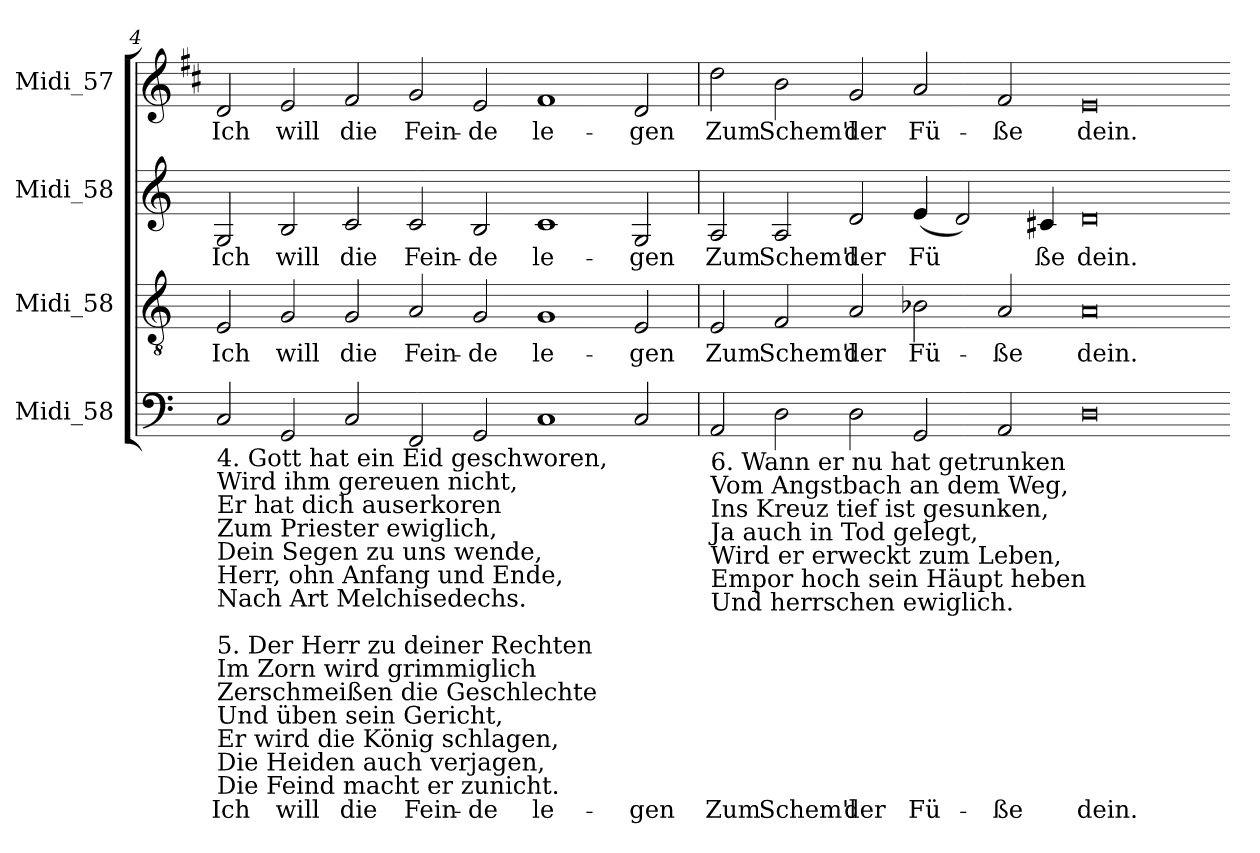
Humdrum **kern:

**kern	**text	**kern	**text	**kern	**text	**kern	**text
*part4	*part4	*part3	*part3	*part2	*part2	*part1	*part1
*staff4	*staff4	*staff3	*staff3	*staff2	*staff2	*staff1	*staff1
*I"Midi_58	*	*I"Midi_58	*	*I"Midi_58	*	*I"Midi_57	*
*clefF4	*	*clefGv2	*	*clefG2	*	*clefG2	*
*	*	*	*	*	*	*ITrd1c2	*
*k[]	*	*k[]	*	*k[]	*	*k[]	*
*C:	*	*C:	*	*C:	*	*C:	*
=4	=4	=4	=4	=4	=4	=4	=4
!LO:TX:b:t=4. Gott hat ein Eid geschworen,\nWird ihm gereuen nicht,\nEr hat dich auserkoren\nZum Priester ewiglich,\nDein Segen zu uns wende,\nHerr, ohn Anfang und Ende,\nNach Art Melchisedechs.\n\n5. Der Herr zu deiner Rechten\nIm Zorn wird grimmiglich\nZerschmeißen die Geschlechte\nUnd üben sein Gericht,\nEr wird die König schlagen,\nDie Heiden auch verjagen,\nDie Feind macht er zunicht.	!	!	!	!	!	!	!
!	!LO:LY:b	!	!LO:LY:b	!	!LO:LY:b	!	!LO:LY:b
2C	Ich	2E	Ich	2G	Ich	2c	Ich
!	!LO:LY:b	!	!LO:LY:b	!	!LO:LY:b	!	!LO:LY:b
2GG	will	2G	will	2B	will	2d	will
!	!LO:LY:b	!	!LO:LY:b	!	!LO:LY:b	!	!LO:LY:b
2C	die	2G	die	2c	die	2e	die
!	!LO:LY:b	!	!LO:LY:b	!	!LO:LY:b	!	!LO:LY:b
2FF	Fein-	2A	Fein-	2c	Fein-	2f	Fein-
!	!LO:LY:b	!	!LO:LY:b	!	!LO:LY:b	!	!LO:LY:b
2GG	-de	2G	-de	2B	-de	2d	-de
!	!LO:LY:b	!	!LO:LY:b	!	!LO:LY:b	!	!LO:LY:b
1C	le-	1G	le-	1c	le-	1e	le-
!	!LO:LY:b	!	!LO:LY:b	!	!LO:LY:b	!	!LO:LY:b
2C	-gen	2E	-gen	2G	-gen	2c	-gen
=5	=5	=5	=5	=5	=5	=5	=5
!LO:TX:b:t=6. Wann er nu hat getrunken\nVom Angstbach an dem Weg,\nIns Kreuz tief ist gesunken,\nJa auch in Tod gelegt,\nWird er erweckt zum Leben,\nEmpor hoch sein Häupt heben\nUnd herrschen ewiglich.	!	!	!	!	!	!	!
!	!LO:LY:b	!	!LO:LY:b	!	!LO:LY:b	!	!LO:LY:b
2AA	Zum	2E	Zum	2A	Zum	2cc	Zum
!	!LO:LY:b	!	!LO:LY:b	!	!LO:LY:b	!	!LO:LY:b
2D	Schem'l	2F	Schem'l	2A	Schem'l	2a	Schem'l
!	!LO:LY:b	!	!LO:LY:b	!	!LO:LY:b	!	!LO:LY:b
2D	der	2A	der	2d	der	2f	der
!	!LO:LY:b	!	!LO:LY:b	!	!LO:LY:b	!	!LO:LY:b
2GG	Fü-	2B-X	Fü-	(<4e	Fü	2g	Fü-
.	.	.	.	2d)	.	.	.
!	!LO:LY:b	!	!LO:LY:b	!	!	!	!LO:LY:b
2AA	-ße	2A	-ße	.	.	2e	-ße
!	!	!	!	!	!LO:LY:b	!	!
.	.	.	.	4c#X	ße	.	.
!	!LO:LY:b	!	!LO:LY:b	!	!LO:LY:b	!	!LO:LY:b
0D	dein.	0A	dein.	0d	dein.	0d	dein.
=-	=-	=-	=-	=-	=-	=-	=-
*-	*-	*-	*-	*-	*-	*-	*-
